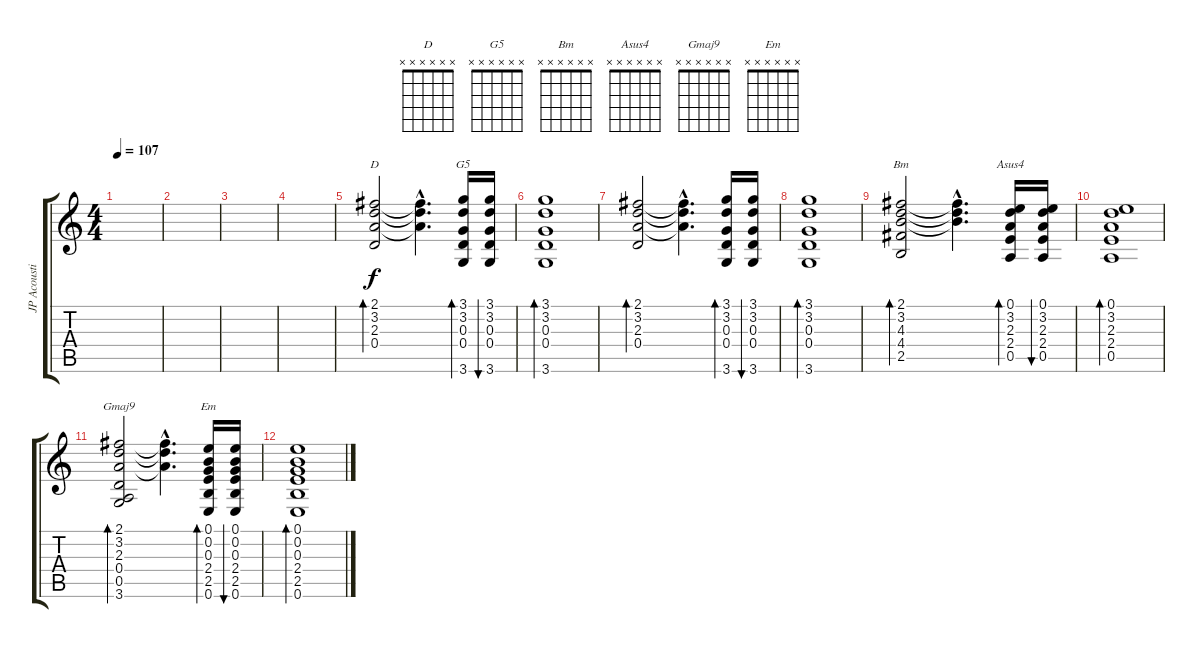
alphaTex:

\track ("JP Acoustic" "JP Acousti") {instrument acousticguitarsteel}
\staff {score tabs}
\tuning (E4 B3 G3 D3 A2 E2) {hide}
\chord ("D" x x x x x x) {firstfret 0}
\chord ("G5" x x x x x x) {firstfret 0}
\chord ("Bm" x x x x x x) {firstfret 0}
\chord ("Asus4" x x x x x x) {firstfret 0}
\chord ("Gmaj9" x x x x x x) {firstfret 0}
\chord ("Em" x x x x x x) {firstfret 0}
\ts (4 4)
\tempo 107
\clef g2
\ks c
|
|
|
|
(2.1 3.2 2.3 0.4).2{bd 60 ch "D"} (2.1{hac t} 3.2{hac t} 2.3{hac t}).4{d} (3.1 3.2 0.3 0.4 3.6).16{bd 60 ch "G5"} (3.1 3.2 0.3 0.4 3.6).16{bu 60} |
(3.1 3.2 0.3 0.4 3.6).1{bd 60} |
(2.1 3.2 2.3 0.4).2{bd 60} (2.1{hac t} 3.2{hac t} 2.3{hac t}).4{d} (3.1 3.2 0.3 0.4 3.6).16{bd 60} (3.1 3.2 0.3 0.4 3.6).16{bu 60} |
(3.1 3.2 0.3 0.4 3.6).1{bd 60} |
(2.1 3.2 4.3 4.4 2.5).2{bd 60 ch "Bm"} (2.1{hac t} 3.2{hac t} 4.3{hac t}).4{d} (0.1 3.2 2.3 2.4 0.5).16{bd 60 ch "Asus4"} (0.1 3.2 2.3 2.4 0.5).16{bu 60} |
(0.1 3.2 2.3 2.4 0.5).1{bd 60} |
(2.1 3.2 2.3 0.4 0.5 3.6).2{bd 60 ch "Gmaj9"} (2.1{hac t} 3.2{hac t} 2.3{hac t}).4{d} (0.1 0.2 0.3 2.4 2.5 0.6).16{bd 60 ch "Em"} (0.1 0.2 0.3 2.4 2.5 0.6).16{bu 60} |
(0.1 0.2 0.3 2.4 2.5 0.6).1{bd 60}
